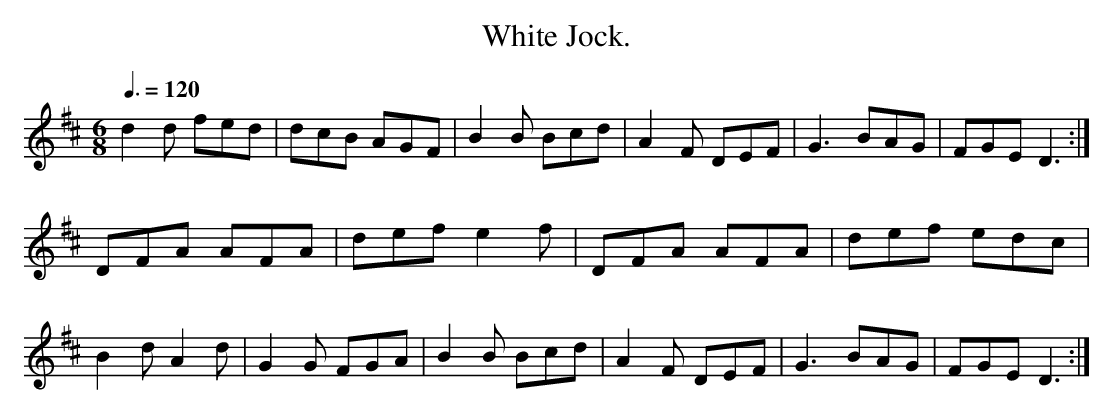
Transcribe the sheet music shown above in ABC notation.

X:1
T:White Jock.
M:6/8
L:1/8
Q:3/8=120
K:D major
d2d fed|dcB AGF|B2B Bcd|A2F DEF|G3 BAG|FGE D3:|
DFA AFA|def e2f|DFA AFA|def edc|
B2d A2d|G2G FGA|B2B Bcd|A2F DEF|G3 BAG|FGE D3:|
